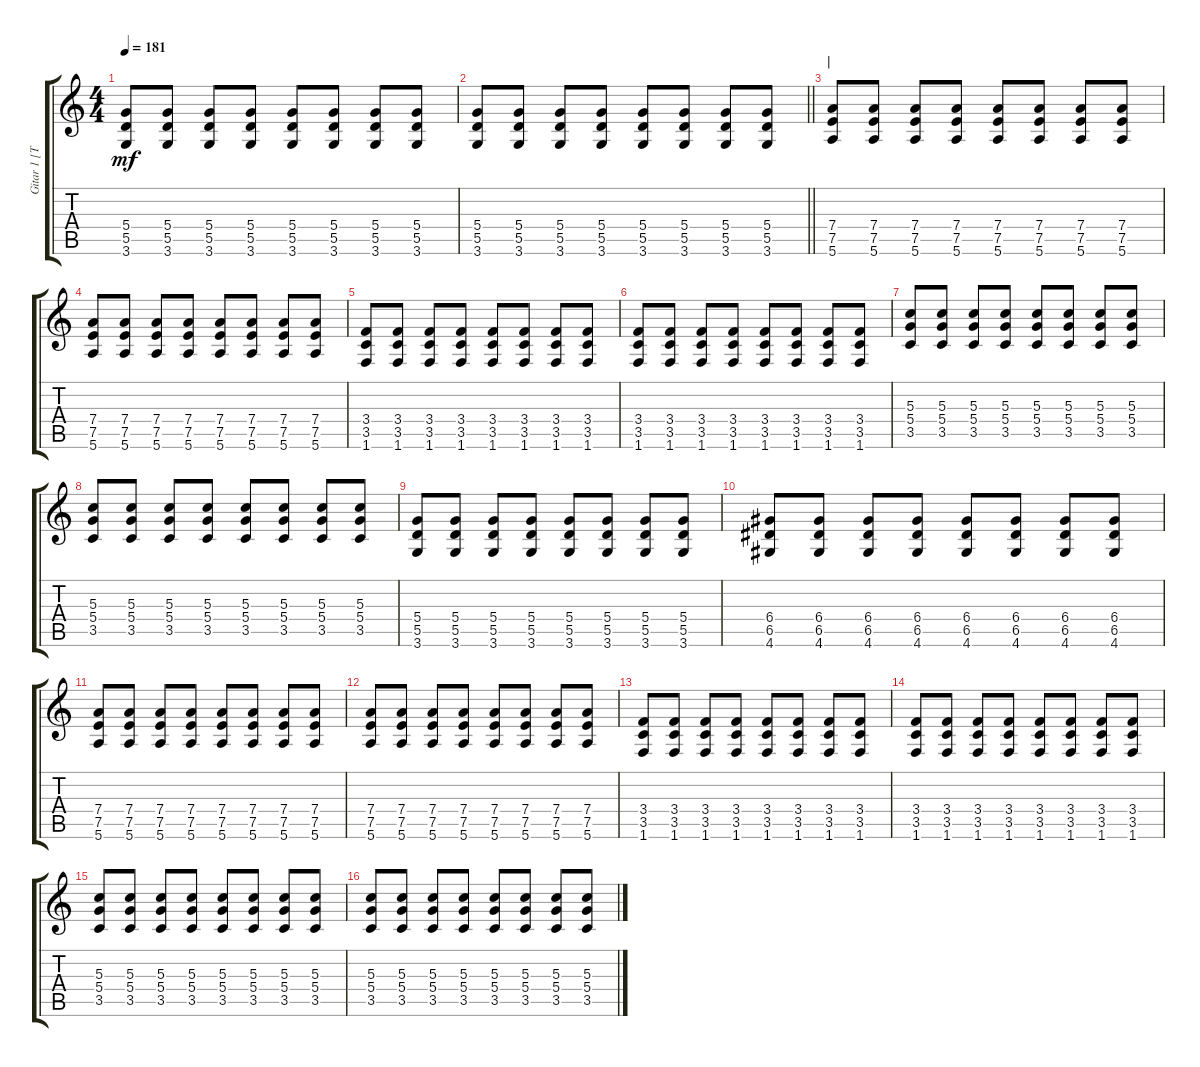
\track ("Gitar 1 [Toru]" "Gitar 1 [T") {instrument overdrivenguitar}
\staff {score tabs}
\tuning (E4 B3 G3 D3 A2 E2) {hide}
\ts (4 4)
\tempo 181
\clef g2
\ks c
(5.4 5.5 3.6).8{dy mf} (5.4 5.5 3.6).8 (5.4 5.5 3.6).8 (5.4 5.5 3.6).8 (5.4 5.5 3.6).8 (5.4 5.5 3.6).8 (5.4 5.5 3.6).8 (5.4 5.5 3.6).8 |
\barLineRight lightlight
(5.4 5.5 3.6).8 (5.4 5.5 3.6).8 (5.4 5.5 3.6).8 (5.4 5.5 3.6).8 (5.4 5.5 3.6).8 (5.4 5.5 3.6).8 (5.4 5.5 3.6).8 (5.4 5.5 3.6).8 |
\section ("" "|")
(7.4 7.5 5.6).8 (7.4 7.5 5.6).8 (7.4 7.5 5.6).8 (7.4 7.5 5.6).8 (7.4 7.5 5.6).8 (7.4 7.5 5.6).8 (7.4 7.5 5.6).8 (7.4 7.5 5.6).8 |
(7.4 7.5 5.6).8 (7.4 7.5 5.6).8 (7.4 7.5 5.6).8 (7.4 7.5 5.6).8 (7.4 7.5 5.6).8 (7.4 7.5 5.6).8 (7.4 7.5 5.6).8 (7.4 7.5 5.6).8 |
(3.4 3.5 1.6).8 (3.4 3.5 1.6).8 (3.4 3.5 1.6).8 (3.4 3.5 1.6).8 (3.4 3.5 1.6).8 (3.4 3.5 1.6).8 (3.4 3.5 1.6).8 (3.4 3.5 1.6).8 |
(3.4 3.5 1.6).8 (3.4 3.5 1.6).8 (3.4 3.5 1.6).8 (3.4 3.5 1.6).8 (3.4 3.5 1.6).8 (3.4 3.5 1.6).8 (3.4 3.5 1.6).8 (3.4 3.5 1.6).8 |
(5.3 5.4 3.5).8 (5.3 5.4 3.5).8 (5.3 5.4 3.5).8 (5.3 5.4 3.5).8 (5.3 5.4 3.5).8 (5.3 5.4 3.5).8 (5.3 5.4 3.5).8 (5.3 5.4 3.5).8 |
(5.3 5.4 3.5).8 (5.3 5.4 3.5).8 (5.3 5.4 3.5).8 (5.3 5.4 3.5).8 (5.3 5.4 3.5).8 (5.3 5.4 3.5).8 (5.3 5.4 3.5).8 (5.3 5.4 3.5).8 |
(5.4 5.5 3.6).8 (5.4 5.5 3.6).8 (5.4 5.5 3.6).8 (5.4 5.5 3.6).8 (5.4 5.5 3.6).8 (5.4 5.5 3.6).8 (5.4 5.5 3.6).8 (5.4 5.5 3.6).8 |
(6.4 6.5 4.6).8 (6.4 6.5 4.6).8 (6.4 6.5 4.6).8 (6.4 6.5 4.6).8 (6.4 6.5 4.6).8 (6.4 6.5 4.6).8 (6.4 6.5 4.6).8 (6.4 6.5 4.6).8 |
(7.4 7.5 5.6).8 (7.4 7.5 5.6).8 (7.4 7.5 5.6).8 (7.4 7.5 5.6).8 (7.4 7.5 5.6).8 (7.4 7.5 5.6).8 (7.4 7.5 5.6).8 (7.4 7.5 5.6).8 |
(7.4 7.5 5.6).8 (7.4 7.5 5.6).8 (7.4 7.5 5.6).8 (7.4 7.5 5.6).8 (7.4 7.5 5.6).8 (7.4 7.5 5.6).8 (7.4 7.5 5.6).8 (7.4 7.5 5.6).8 |
(3.4 3.5 1.6).8 (3.4 3.5 1.6).8 (3.4 3.5 1.6).8 (3.4 3.5 1.6).8 (3.4 3.5 1.6).8 (3.4 3.5 1.6).8 (3.4 3.5 1.6).8 (3.4 3.5 1.6).8 |
(3.4 3.5 1.6).8 (3.4 3.5 1.6).8 (3.4 3.5 1.6).8 (3.4 3.5 1.6).8 (3.4 3.5 1.6).8 (3.4 3.5 1.6).8 (3.4 3.5 1.6).8 (3.4 3.5 1.6).8 |
(5.3 5.4 3.5).8 (5.3 5.4 3.5).8 (5.3 5.4 3.5).8 (5.3 5.4 3.5).8 (5.3 5.4 3.5).8 (5.3 5.4 3.5).8 (5.3 5.4 3.5).8 (5.3 5.4 3.5).8 |
(5.3 5.4 3.5).8 (5.3 5.4 3.5).8 (5.3 5.4 3.5).8 (5.3 5.4 3.5).8 (5.3 5.4 3.5).8 (5.3 5.4 3.5).8 (5.3 5.4 3.5).8 (5.3 5.4 3.5).8
